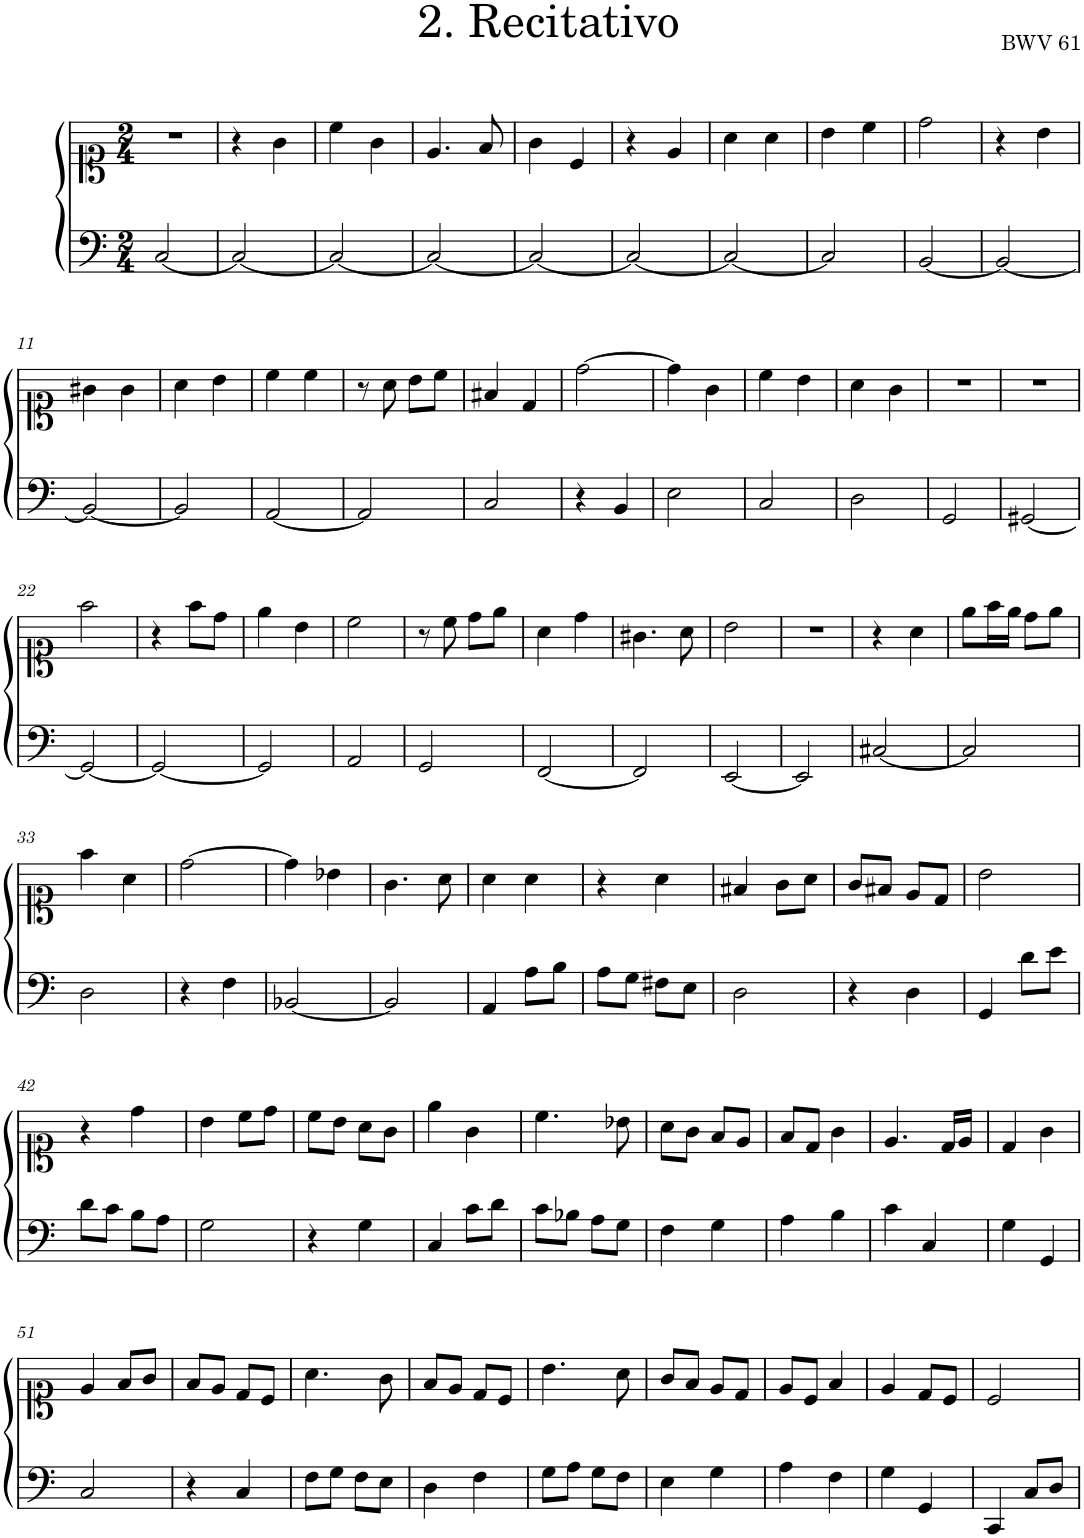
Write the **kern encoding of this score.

**kern	**kern
*part1	*part1
*staff2	*staff1
*I"Bb Clarinet	*
*I'Bb Cl.	*
*clefF4	*clefC1
*Trd1c2	*Trd1c2
*k[]	*k[]
*M2/4	*M2/4
=1	=1
[2C/	2r
=2	=2
2C/_	4r
.	4g\
=3	=3
2C/_	4cc\
.	4g\
=4	=4
2C/_	4.e/
.	8f/
=5	=5
2C/_	4g\
.	4c/
=6	=6
2C/_	4r
.	4e/
=7	=7
2C/_	4a\
.	4a\
=8	=8
2C/]	4b\
.	4cc\
=9	=9
[2BB/	2dd\
=10	=10
2BB/_	4r
.	4b\
!!LO:LB:g=z
=11	=11
2BB/_	4g#X\
.	4g#\
=12	=12
2BB/]	4a\
.	4b\
=13	=13
[2AA/	4cc\
.	4cc\
=14	=14
2AA/]	8r
.	8a\
.	8b\L
.	8cc\J
=15	=15
2C/	4f#X/
.	4d/
=16	=16
4r	[2dd\
4BB/	.
=17	=17
2E\	4dd\]
.	4g\
=18	=18
2C/	4cc\
.	4b\
=19	=19
2D\	4a\
.	4g\
=20	=20
2GG/	2r
=21	=21
[2GG#X/	2r
!!LO:LB:g=z
=22	=22
2GG#/_	2ff\
=23	=23
2GG#/_	4r
.	8ff\L
.	8dd\J
=24	=24
2GG#/]	4ee\
.	4b\
=25	=25
2AA/	2cc\
=26	=26
2GG/	8r
.	8cc\
.	8dd\L
.	8ee\J
=27	=27
[2FF/	4a\
.	4dd\
=28	=28
2FF/]	4.g#X\
.	8a\
=29	=29
[2EE/	2b\
=30	=30
2EE/]	2r
=31	=31
[2C#X/	4r
.	4a\
=32	=32
2C#/]	8ee\L
.	16ff\L
.	16ee\JJ
.	8dd\L
.	8ee\J
!!LO:LB:g=z
=33	=33
2D\	4ff\
.	4a\
=34	=34
4r	[2dd\
4F\	.
=35	=35
[2BB-X/	4dd\]
.	4b-X\
=36	=36
2BB-/]	4.g\
.	8a\
=37	=37
4AA/	4a\
8A\L	4a\
8B\J	.
=38	=38
8A\L	4r
8G\J	.
8F#X\L	4a\
8E\J	.
=39	=39
2D\	4f#X/
.	8g\L
.	8a\J
=40	=40
4r	8g/L
.	8f#X/J
4D\	8e/L
.	8d/J
=41	=41
4GG/	2b\
8d\L	.
8e\J	.
!!LO:LB:g=z
=42	=42
8d\L	4r
8c\J	.
8B\L	4dd\
8A\J	.
=43	=43
2G\	4b\
.	8cc\L
.	8dd\J
=44	=44
4r	8cc\L
.	8b\J
4G\	8a\L
.	8g\J
=45	=45
4C/	4ee\
8c\L	4g\
8d\J	.
=46	=46
8c\L	4.cc\
8B-X\J	.
8A\L	.
8G\J	8b-X\
=47	=47
4F\	8a\L
.	8g\J
4G\	8f/L
.	8e/J
=48	=48
4A\	8f/L
.	8d/J
4B\	4g\
=49	=49
4c\	4.e/
4C/	.
.	16d/LL
.	16e/JJ
=50	=50
4G\	4d/
4GG/	4g\
!!LO:LB:g=z
=51	=51
2C/	4e/
.	8f/L
.	8g/J
=52	=52
4r	8f/L
.	8e/J
4C/	8d/L
.	8c/J
=53	=53
8F\L	4.a\
8G\J	.
8F\L	.
8E\J	8g\
=54	=54
4D\	8f/L
.	8e/J
4F\	8d/L
.	8c/J
=55	=55
8G\L	4.b\
8A\J	.
8G\L	.
8F\J	8a\
=56	=56
4E\	8g/L
.	8f/J
4G\	8e/L
.	8d/J
=57	=57
4A\	8e/L
.	8c/J
4F\	4f/
=58	=58
4G\	4e/
4GG/	8d/L
.	8c/J
=59	=59
4CC/	2c/
8C/L	.
8D/J	.
=	=
*-	*-
